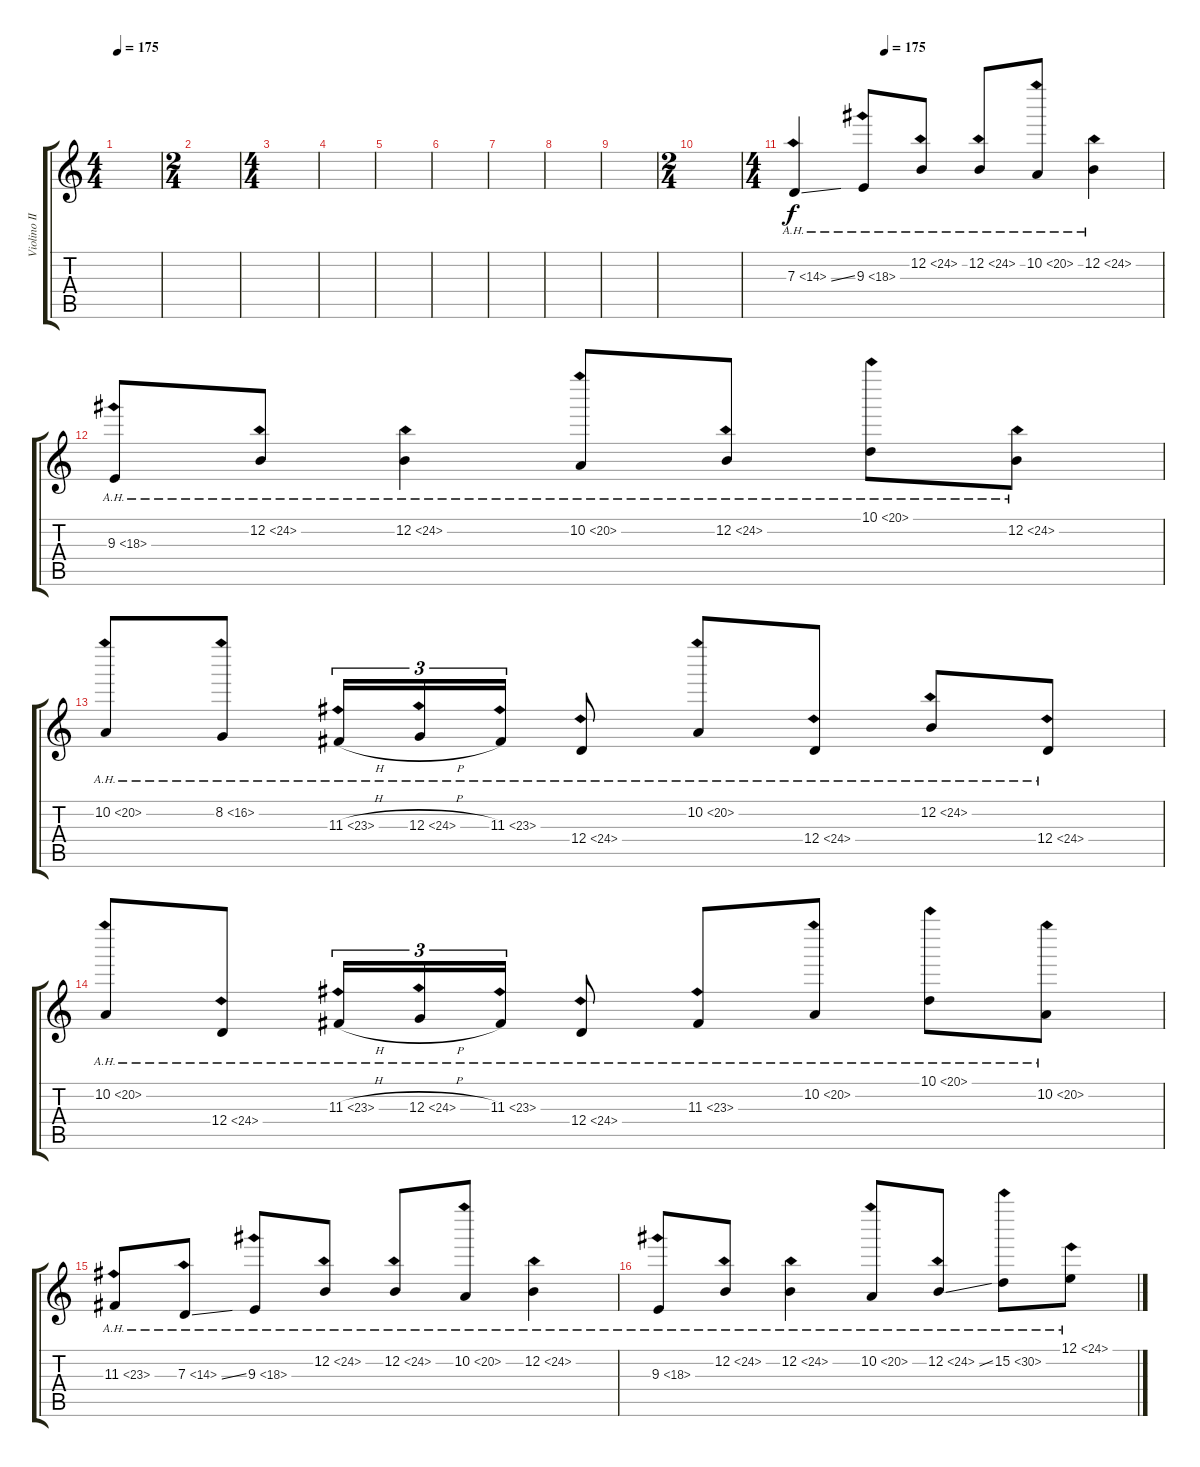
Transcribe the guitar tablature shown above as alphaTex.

\track ("Violino II" "Violino II") {instrument violin}
\staff {score tabs}
\tuning (E4 B3 G3 D3 A2 E2) {hide}
\ts (4 4)
\tempo 175
\clef g2
\ks c
|
\ts (2 4)
|
\ts (4 4)
|
|
|
|
|
|
|
\ts (2 4)
|
\ts (4 4)
\tempo (175 0.25)
7.3{ah 7 ss}.4 9.3{ah 9}.8 12.2{ah 12}.8 12.2{ah 12}.8 10.2{ah 10}.8 12.2{ah 12}.4 |
9.3{ah 9}.8 12.2{ah 12}.8 12.2{ah 12}.4 10.2{ah 10}.8 12.2{ah 12}.8 10.1{ah 10}.8 12.2{ah 12}.8 |
10.2{ah 10}.8 8.2{ah 8}.8 11.3{ah 12 h}.16{tu (3 2)} 12.3{ah 12 h}.16{tu (3 2)} 11.3{ah 12}.16{tu (3 2)} 12.4{ah 12}.8 10.2{ah 10}.8 12.4{ah 12}.8 12.2{ah 12}.8 12.4{ah 12}.8 |
10.2{ah 10}.8 12.4{ah 12}.8 11.3{ah 12 h}.16{tu (3 2)} 12.3{ah 12 h}.16{tu (3 2)} 11.3{ah 12}.16{tu (3 2)} 12.4{ah 12}.8 11.3{ah 12}.8 10.2{ah 10}.8 10.1{ah 10}.8 10.2{ah 10}.8 |
11.3{ah 12}.8 7.3{ah 7 ss}.8 9.3{ah 9}.8 12.2{ah 12}.8 12.2{ah 12}.8 10.2{ah 10}.8 12.2{ah 12}.4 |
9.3{ah 9}.8 12.2{ah 12}.8 12.2{ah 12}.4 10.2{ah 10}.8 12.2{ah 12 ss}.8 15.2{ah 15}.8 12.1{ah 12}.8
